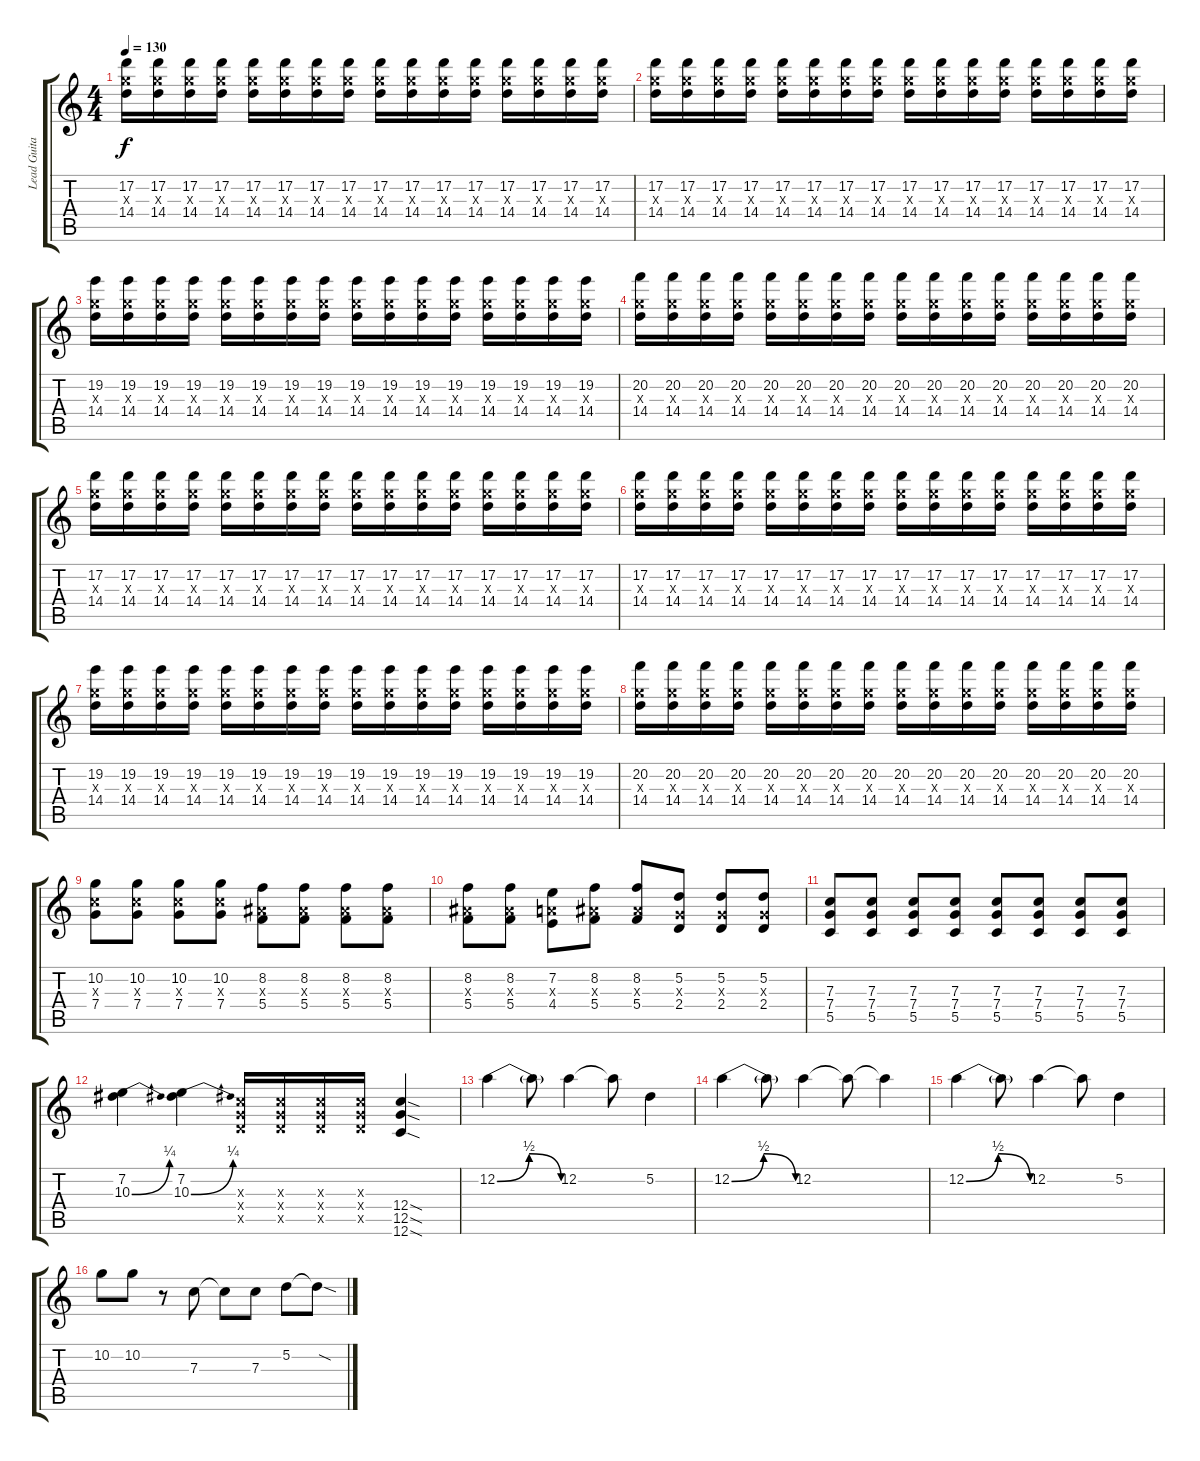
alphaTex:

\track ("Lead Guitar" "Lead Guita") {instrument distortionguitar}
\staff {score tabs}
\tuning (D4 A3 F3 C3 G2 C2) {hide}
\ts (4 4)
\tempo 130
\clef g2
\ks c
(17.2 14.3{x} 14.4).16{dy f} (17.2 14.3{x} 14.4).16 (17.2 14.3{x} 14.4).16 (17.2 14.3{x} 14.4).16 (17.2 14.3{x} 14.4).16 (17.2 14.3{x} 14.4).16 (17.2 14.3{x} 14.4).16 (17.2 14.3{x} 14.4).16 (17.2 14.3{x} 14.4).16 (17.2 14.3{x} 14.4).16 (17.2 14.3{x} 14.4).16 (17.2 14.3{x} 14.4).16 (17.2 14.3{x} 14.4).16 (17.2 14.3{x} 14.4).16 (17.2 14.3{x} 14.4).16 (17.2 14.3{x} 14.4).16 |
(17.2 14.3{x} 14.4).16 (17.2 14.3{x} 14.4).16 (17.2 14.3{x} 14.4).16 (17.2 14.3{x} 14.4).16 (17.2 14.3{x} 14.4).16 (17.2 14.3{x} 14.4).16 (17.2 14.3{x} 14.4).16 (17.2 14.3{x} 14.4).16 (17.2 14.3{x} 14.4).16 (17.2 14.3{x} 14.4).16 (17.2 14.3{x} 14.4).16 (17.2 14.3{x} 14.4).16 (17.2 14.3{x} 14.4).16 (17.2 14.3{x} 14.4).16 (17.2 14.3{x} 14.4).16 (17.2 14.3{x} 14.4).16 |
(19.2 14.3{x} 14.4).16 (19.2 14.3{x} 14.4).16 (19.2 14.3{x} 14.4).16 (19.2 14.3{x} 14.4).16 (19.2 14.3{x} 14.4).16 (19.2 14.3{x} 14.4).16 (19.2 14.3{x} 14.4).16 (19.2 14.3{x} 14.4).16 (19.2 14.3{x} 14.4).16 (19.2 14.3{x} 14.4).16 (19.2 14.3{x} 14.4).16 (19.2 14.3{x} 14.4).16 (19.2 14.3{x} 14.4).16 (19.2 14.3{x} 14.4).16 (19.2 14.3{x} 14.4).16 (19.2 14.3{x} 14.4).16 |
(20.2 14.3{x} 14.4).16 (20.2 14.3{x} 14.4).16 (20.2 14.3{x} 14.4).16 (20.2 14.3{x} 14.4).16 (20.2 14.3{x} 14.4).16 (20.2 14.3{x} 14.4).16 (20.2 14.3{x} 14.4).16 (20.2 14.3{x} 14.4).16 (20.2 14.3{x} 14.4).16 (20.2 14.3{x} 14.4).16 (20.2 14.3{x} 14.4).16 (20.2 14.3{x} 14.4).16 (20.2 14.3{x} 14.4).16 (20.2 14.3{x} 14.4).16 (20.2 14.3{x} 14.4).16 (20.2 14.3{x} 14.4).16 |
(17.2 14.3{x} 14.4).16 (17.2 14.3{x} 14.4).16 (17.2 14.3{x} 14.4).16 (17.2 14.3{x} 14.4).16 (17.2 14.3{x} 14.4).16 (17.2 14.3{x} 14.4).16 (17.2 14.3{x} 14.4).16 (17.2 14.3{x} 14.4).16 (17.2 14.3{x} 14.4).16 (17.2 14.3{x} 14.4).16 (17.2 14.3{x} 14.4).16 (17.2 14.3{x} 14.4).16 (17.2 14.3{x} 14.4).16 (17.2 14.3{x} 14.4).16 (17.2 14.3{x} 14.4).16 (17.2 14.3{x} 14.4).16 |
(17.2 14.3{x} 14.4).16 (17.2 14.3{x} 14.4).16 (17.2 14.3{x} 14.4).16 (17.2 14.3{x} 14.4).16 (17.2 14.3{x} 14.4).16 (17.2 14.3{x} 14.4).16 (17.2 14.3{x} 14.4).16 (17.2 14.3{x} 14.4).16 (17.2 14.3{x} 14.4).16 (17.2 14.3{x} 14.4).16 (17.2 14.3{x} 14.4).16 (17.2 14.3{x} 14.4).16 (17.2 14.3{x} 14.4).16 (17.2 14.3{x} 14.4).16 (17.2 14.3{x} 14.4).16 (17.2 14.3{x} 14.4).16 |
(19.2 14.3{x} 14.4).16 (19.2 14.3{x} 14.4).16 (19.2 14.3{x} 14.4).16 (19.2 14.3{x} 14.4).16 (19.2 14.3{x} 14.4).16 (19.2 14.3{x} 14.4).16 (19.2 14.3{x} 14.4).16 (19.2 14.3{x} 14.4).16 (19.2 14.3{x} 14.4).16 (19.2 14.3{x} 14.4).16 (19.2 14.3{x} 14.4).16 (19.2 14.3{x} 14.4).16 (19.2 14.3{x} 14.4).16 (19.2 14.3{x} 14.4).16 (19.2 14.3{x} 14.4).16 (19.2 14.3{x} 14.4).16 |
(20.2 14.3{x} 14.4).16 (20.2 14.3{x} 14.4).16 (20.2 14.3{x} 14.4).16 (20.2 14.3{x} 14.4).16 (20.2 14.3{x} 14.4).16 (20.2 14.3{x} 14.4).16 (20.2 14.3{x} 14.4).16 (20.2 14.3{x} 14.4).16 (20.2 14.3{x} 14.4).16 (20.2 14.3{x} 14.4).16 (20.2 14.3{x} 14.4).16 (20.2 14.3{x} 14.4).16 (20.2 14.3{x} 14.4).16 (20.2 14.3{x} 14.4).16 (20.2 14.3{x} 14.4).16 (20.2 14.3{x} 14.4).16 |
(10.2 7.3{x} 7.4).8 (10.2 7.3{x} 7.4).8 (10.2 7.3{x} 7.4).8 (10.2 7.3{x} 7.4).8 (8.2 5.3{x} 5.4).8 (8.2 5.3{x} 5.4).8 (8.2 5.3{x} 5.4).8 (8.2 5.3{x} 5.4).8 |
(8.2 5.3{x} 5.4).8 (8.2 5.3{x} 5.4).8 (7.2 4.3{x} 4.4).8 (8.2 5.3{x} 5.4).8 (8.2 5.3{x} 5.4).8 (5.2 2.3{x} 2.4).8 (5.2 2.3{x} 2.4).8 (5.2 2.3{x} 2.4).8 |
(7.3 7.4 5.5).8 (7.3 7.4 5.5).8 (7.3 7.4 5.5).8 (7.3 7.4 5.5).8 (7.3 7.4 5.5).8 (7.3 7.4 5.5).8 (7.3 7.4 5.5).8 (7.3 7.4 5.5).8 |
(7.2 10.3{be (bend 0 0 60 1)}).4 (7.2 10.3{be (bend 0 0 60 1)}).4 (7.3{x} 7.4{x} 7.5{x}).16 (7.3{x} 7.4{x} 7.5{x}).16 (7.3{x} 7.4{x} 7.5{x}).16 (7.3{x} 7.4{x} 7.5{x}).16 (12.4{sod} 12.5{sod} 12.6{sod}).4 |
12.2{be (bendrelease 0 0 15 2 45 2 60 0)}.4 12.2{t}.8 12.2.4 12.2{t}.8 5.2.4 |
12.2{be (bendrelease 0 0 15 2 45 2 60 0)}.4 12.2{t}.8 12.2.4 12.2{t}.8 12.2{t}.4 |
12.2{be (bendrelease 0 0 15 2 45 2 60 0)}.4 12.2{t}.8 12.2.4 12.2{t}.8 5.2.4 |
10.2.8 10.2.8 r.8 7.3.8 7.3{t}.8 7.3.8 5.2.8 5.2{sod t}.8
